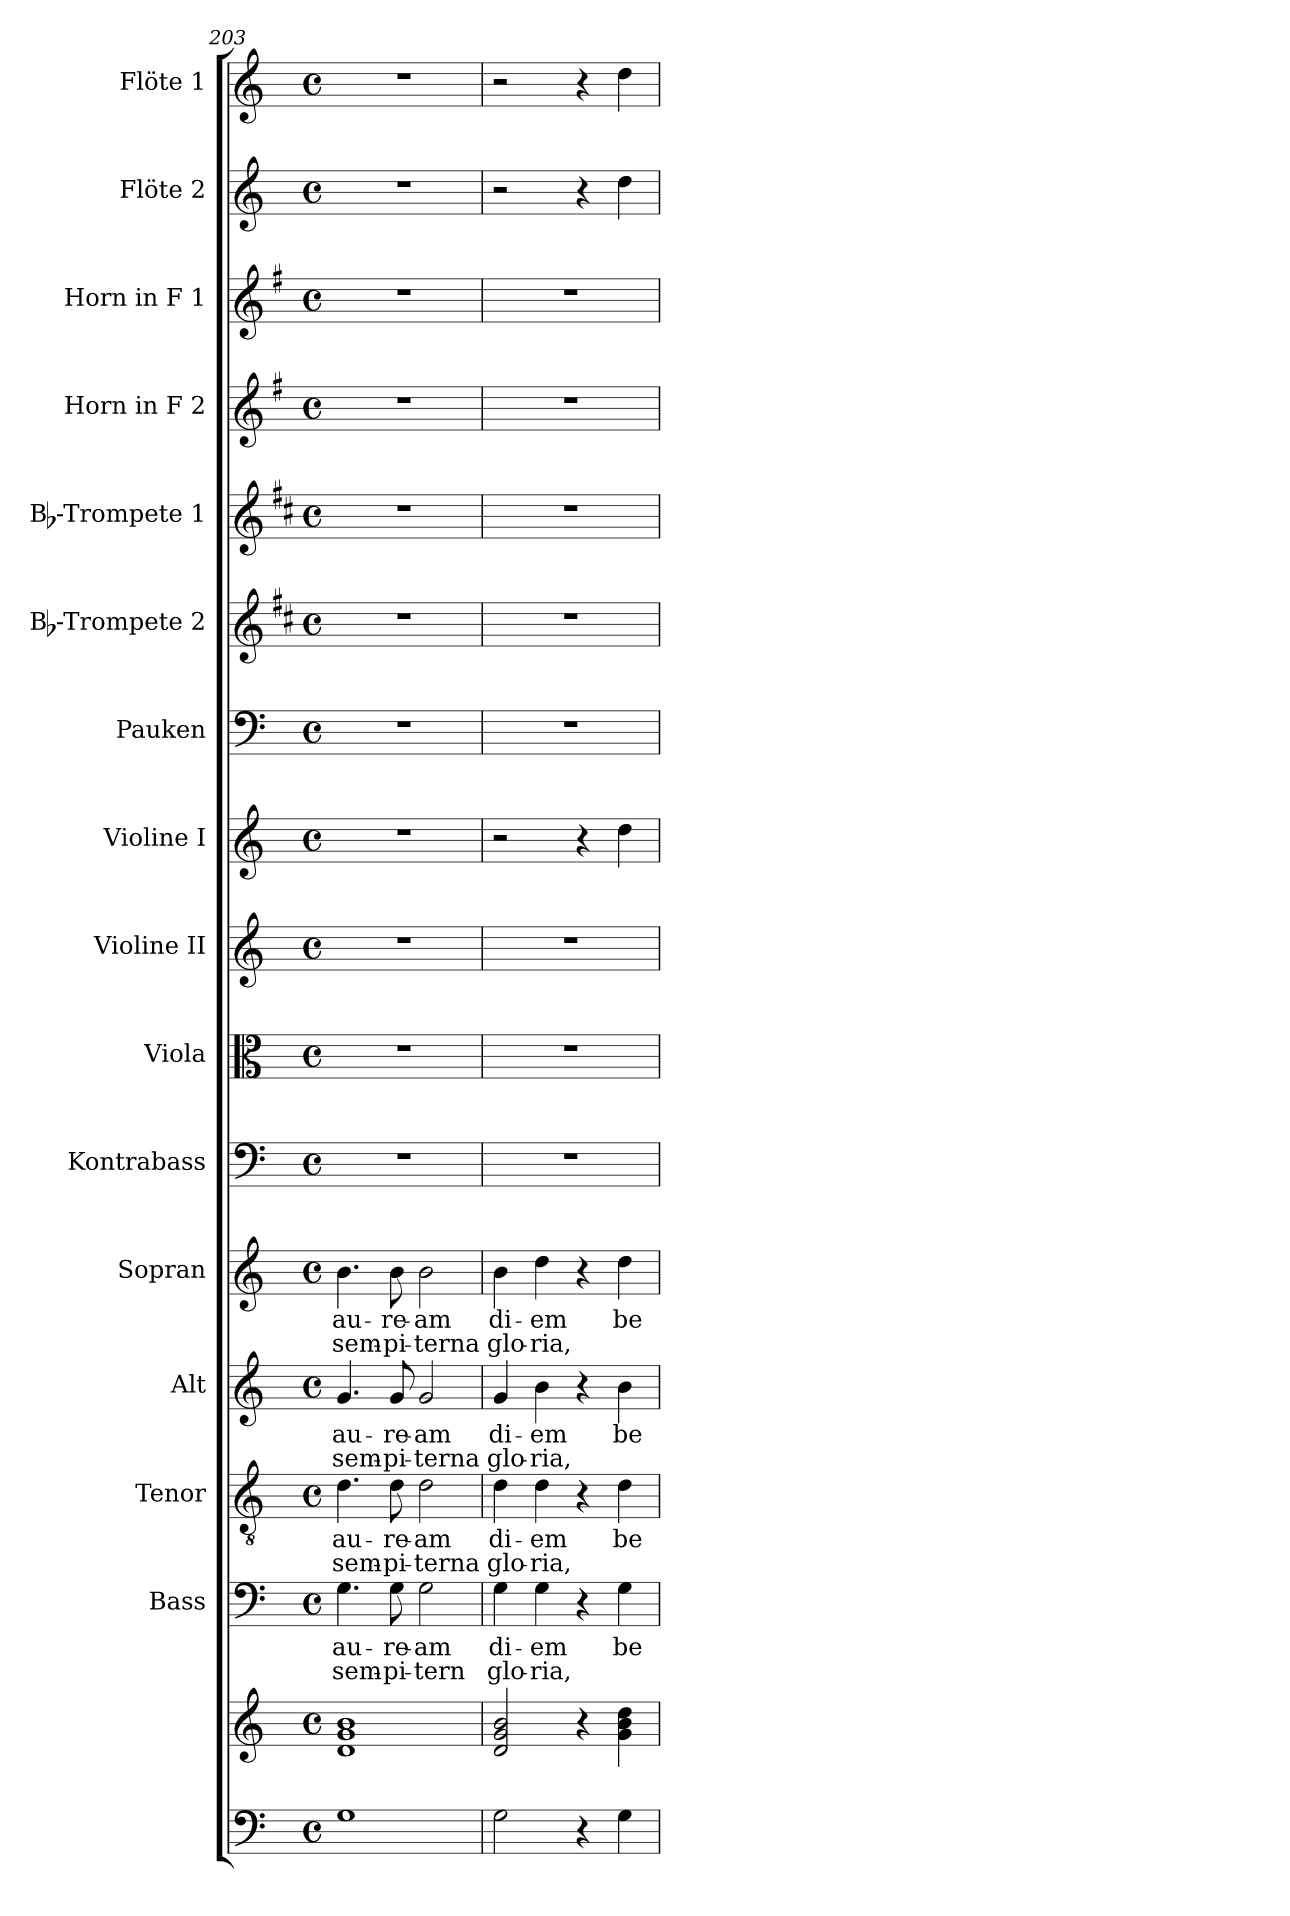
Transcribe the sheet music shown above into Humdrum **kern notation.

**kern	**kern	**kern	**text	**text	**kern	**text	**text	**kern	**text	**text	**kern	**text	**text	**kern	**kern	**kern	**kern	**kern	**kern	**kern	**kern	**kern	**kern	**kern
*part16	*part16	*part15	*part15	*part15	*part14	*part14	*part14	*part13	*part13	*part13	*part12	*part12	*part12	*part11	*part10	*part9	*part8	*part7	*part6	*part5	*part4	*part3	*part2	*part1
*staff17	*staff16	*staff15	*staff15	*staff15	*staff14	*staff14	*staff14	*staff13	*staff13	*staff13	*staff12	*staff12	*staff12	*staff11	*staff10	*staff9	*staff8	*staff7	*staff6	*staff5	*staff4	*staff3	*staff2	*staff1
*	*	*I"Bass	*	*	*I"Tenor	*	*	*I"Alt	*	*	*I"Sopran	*	*	*I"Kontrabass	*I"Viola	*I"Violine II	*I"Violine I	*I"Pauken	*I"Bb-Trompete 2	*I"Bb-Trompete 1	*I"Horn in F 2	*I"Horn in F 1	*I"Flöte 2	*I"Flöte 1
*	*	*I'B.	*	*	*I'T.	*	*	*I'A.	*	*	*I'S.	*	*	*I'Kb.	*I'Vla.	*I'Vl. II	*I'Vl. I	*I'Pk.	*I'Bb Trp. 2	*I'Bb Trp. 1	*	*	*I'Fl. 2	*I'Fl. 1
*clefF4	*clefG2	*clefF4	*	*	*clefGv2	*	*	*clefG2	*	*	*clefG2	*	*	*clefF4	*clefC3	*clefG2	*clefG2	*clefF4	*clefG2	*clefG2	*clefG2	*clefG2	*clefG2	*clefG2
*	*	*	*	*	*	*	*	*	*	*	*	*	*	*ITrd7c12	*	*	*	*	*ITrd1c2	*ITrd1c2	*ITrd4c7	*ITrd4c7	*	*
*k[]	*k[]	*k[]	*	*	*k[]	*	*	*k[]	*	*	*k[]	*	*	*k[]	*k[]	*k[]	*k[]	*k[]	*k[]	*k[]	*k[]	*k[]	*k[]	*k[]
*C:	*C:	*C:	*	*	*C:	*	*	*C:	*	*	*C:	*	*	*C:	*C:	*C:	*C:	*C:	*C:	*C:	*C:	*C:	*C:	*C:
*M4/4	*M4/4	*M4/4	*	*	*M4/4	*	*	*M4/4	*	*	*M4/4	*	*	*M4/4	*M4/4	*M4/4	*M4/4	*M4/4	*M4/4	*M4/4	*M4/4	*M4/4	*M4/4	*M4/4
*met(c)	*met(c)	*met(c)	*	*	*met(c)	*	*	*met(c)	*	*	*met(c)	*	*	*met(c)	*met(c)	*met(c)	*met(c)	*met(c)	*met(c)	*met(c)	*met(c)	*met(c)	*met(c)	*met(c)
=203	=203	=203	=203	=203	=203	=203	=203	=203	=203	=203	=203	=203	=203	=203	=203	=203	=203	=203	=203	=203	=203	=203	=203	=203
!	!	!	!LO:LY:b	!LO:LY:b	!	!LO:LY:b	!LO:LY:b	!	!LO:LY:b	!LO:LY:b	!	!LO:LY:b	!LO:LY:b	!	!	!	!	!	!	!	!	!	!	!
1G	1d 1g 1b	4.G\	au-	sem-	4.d\	au-	sem-	4.g/	au-	sem-	4.b\	au-	sem-	1r	1r	1r	1r	1r	1r	1r	1r	1r	1r	1r
!	!	!	!LO:LY:b	!LO:LY:b	!	!LO:LY:b	!LO:LY:b	!	!LO:LY:b	!LO:LY:b	!	!LO:LY:b	!LO:LY:b	!	!	!	!	!	!	!	!	!	!	!
.	.	8G\	-re-	-pi-	8d\	-re-	-pi-	8g/	-re-	-pi-	8b\	-re-	-pi-	.	.	.	.	.	.	.	.	.	.	.
!	!	!	!LO:LY:b	!LO:LY:b	!	!LO:LY:b	!LO:LY:b	!	!LO:LY:b	!LO:LY:b	!	!LO:LY:b	!LO:LY:b	!	!	!	!	!	!	!	!	!	!	!
.	.	2G\	-am	-tern	2d\	-am	-terna	2g/	-am	-terna	2b\	-am	-terna	.	.	.	.	.	.	.	.	.	.	.
=204	=204	=204	=204	=204	=204	=204	=204	=204	=204	=204	=204	=204	=204	=204	=204	=204	=204	=204	=204	=204	=204	=204	=204	=204
!	!	!	!LO:LY:b	!LO:LY:b	!	!LO:LY:b	!LO:LY:b	!	!LO:LY:b	!LO:LY:b	!	!LO:LY:b	!LO:LY:b	!	!	!	!	!	!	!	!	!	!	!
2G\	2d/ 2g/ 2b/	4G\	di-	glo-	4d\	di-	glo-	4g/	di-	glo-	4b\	di-	glo-	1r	1r	1r	2r	1r	1r	1r	1r	1r	2r	2r
!	!	!	!LO:LY:b	!LO:LY:b	!	!LO:LY:b	!LO:LY:b	!	!LO:LY:b	!LO:LY:b	!	!LO:LY:b	!LO:LY:b	!	!	!	!	!	!	!	!	!	!	!
.	.	4G\	-em	-ria,	4d\	-em	-ria,	4b\	-em	-ria,	4dd\	-em	-ria,	.	.	.	.	.	.	.	.	.	.	.
4r	4r	4r	.	.	4r	.	.	4r	.	.	4r	.	.	.	.	.	4r	.	.	.	.	.	4r	4r
!	!	!	!LO:LY:b	!	!	!LO:LY:b	!	!	!LO:LY:b	!	!	!LO:LY:b	!	!	!	!	!	!	!	!	!	!	!	!
4G\	4g\ 4b\ 4dd\	4G\	be-	.	4d\	be-	.	4b\	be-	.	4dd\	be-	.	.	.	.	4dd\	.	.	.	.	.	4dd\	4dd\
=	=	=	=	=	=	=	=	=	=	=	=	=	=	=	=	=	=	=	=	=	=	=	=	=
*-	*-	*-	*-	*-	*-	*-	*-	*-	*-	*-	*-	*-	*-	*-	*-	*-	*-	*-	*-	*-	*-	*-	*-	*-
